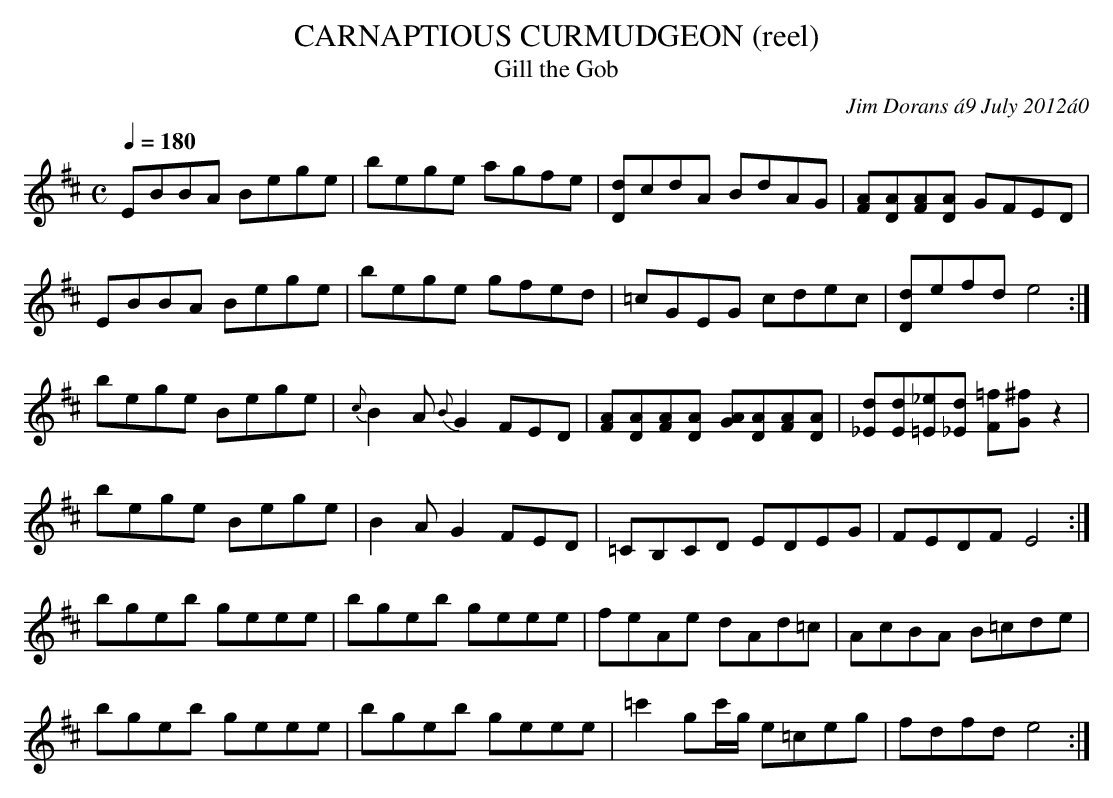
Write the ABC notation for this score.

X:1
T:CARNAPTIOUS CURMUDGEON (reel)
T:Gill the Gob
C:Jim Dorans \'a9 July 2012\'a0
Q:1/4=180
L:1/8
M:C
K:D
EBBA Bege|bege agfe|[Dd]cdA BdAG|[AF][DA][FA][AD] GFED|
EBBA Bege|bege gfed|=cGEG cdec|[Dd]efd e4 :|
bege Bege|\{c\}B2A \{B\}G2 FED|[AF][DA][FA][AD] [GA][DA][AF][DA]|\
[_Ed][dE][=E_e][_Ed] [F=f][^fG] z2|
bege Bege|B2A G2 FED|=CB,CD EDEG|FEDF E4 :|
bgeb geee|bgeb geee|feAe dAd=c|AcBA B=cde|
bgeb geee|bgeb geee|=c'2 gc'/g/ e=ceg|fdfd e4 :|
